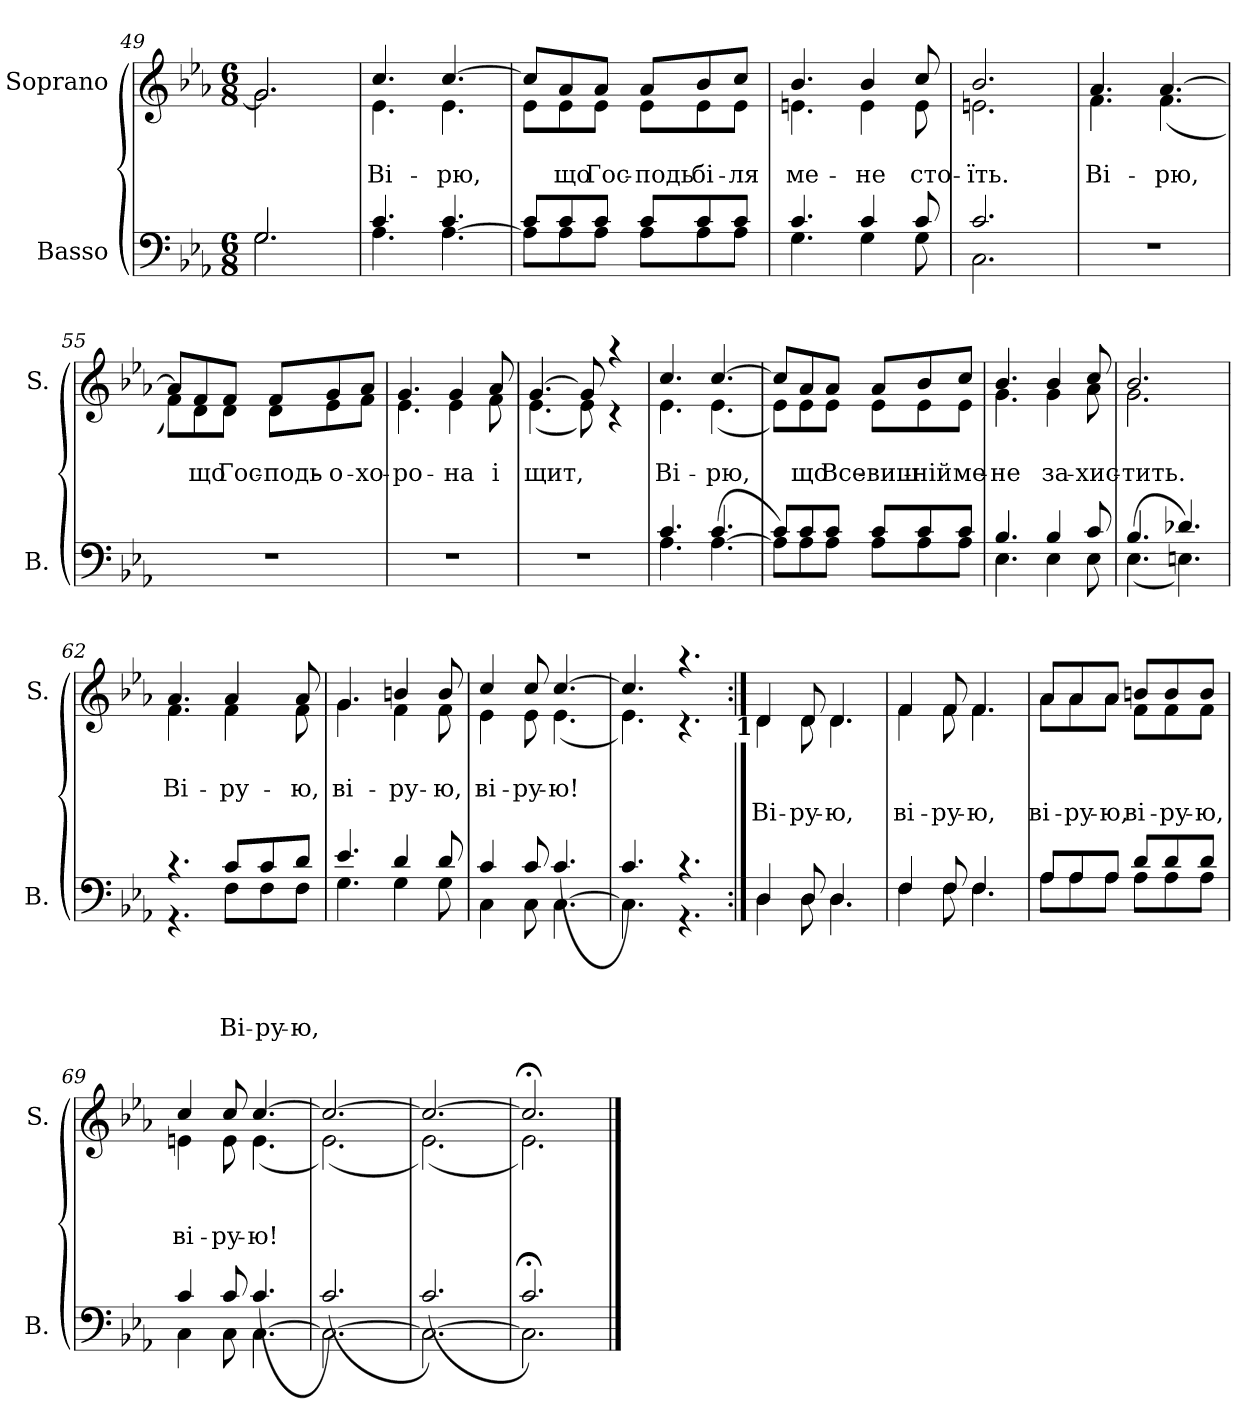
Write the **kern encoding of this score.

**kern	**text	**text	**text	**kern	**text	**text	**text
*part2	*part2	*part2	*part2	*part1	*part1	*part1	*part1
*staff2	*staff2	*staff2	*staff2	*staff1	*staff1	*staff1	*staff1
*I"Basso	*	*	*	*I"Soprano	*	*	*
*I'B.	*	*	*	*I'S.	*	*	*
*clefF4	*	*	*	*clefG2	*	*	*
*k[b-e-a-]	*	*	*	*k[b-e-a-]	*	*	*
*c:	*	*	*	*c:	*	*	*
*M6/8	*	*	*	*M6/8	*	*	*
=49	=49	=49	=49	=49	=49	=49	=49
*^	*	*	*	*^	*	*	*
2.G\	2.G/	.	.	.	2.g/]	2.g\	.	.	.
=50	=50	=50	=50	=50	=50	=50	=50	=50	=50
!	!	!	!	!	!	!	!	!LO:LY:b	!
4.A-\	4.c/	.	.	.	4.cc/	4.e-\	.	Ві-	.
!	!	!	!	!	!	!	!	!LO:LY:b	!
[<4.A-\	(4.c/	.	.	.	[>4.cc/	(<4.e-\	.	-рю,	.
!!LO:LB:g=z	!!
=51	=51	=51	=51	=51	=51	=51	=51	=51	=51
8A-\L]	8c/L	.	.	.	8cc/L]	8e-\L	.	.	.
!	!	!	!	!	!	!	!	!LO:LY:b	!
8A-\	8c/	.	.	.	8a-/	8e-\	.	що	.
!	!	!	!	!	!	!	!	!LO:LY:b	!
8A-\J	8c/J	.	.	.	8a-/J	8e-\J	.	Гос-	.
!	!	!	!	!	!	!	!	!LO:LY:b	!
8A-\L	8c/L	.	.	.	8a-/L	8e-\L	.	-подь	.
!	!	!	!	!	!	!	!	!LO:LY:b	!
8A-\	8c/	.	.	.	8b-/	8e-\	.	бі-	.
!	!	!	!	!	!	!	!	!LO:LY:b	!
8A-\J	8c/J	.	.	.	8cc/J	8e-\J	.	-ля	.
=52	=52	=52	=52	=52	=52	=52	=52	=52	=52
!	!	!	!	!	!	!	!	!LO:LY:b	!
4.G\	4.c/	.	.	.	4.b-/	4.en\	.	ме-	.
!	!	!	!	!	!	!	!	!LO:LY:b	!
4G\	4c/	.	.	.	4b-/	4e\	.	-не	.
!	!	!	!	!	!	!	!	!LO:LY:b	!
8G\	8c/	.	.	.	8cc/	8e\	.	сто-	.
=53	=53	=53	=53	=53	=53	=53	=53	=53	=53
!	!	!	!	!	!	!	!	!LO:LY:b	!
2.C\	2.c/	.	.	.	2.b-/	2.en\	.	-їть.	.
=54	=54	=54	=54	=54	=54	=54	=54	=54	=54
!	!	!	!	!	!	!	!	!LO:LY:b	!
*v	*v	*	*	*	*	*	*	*	*
2.r	.	.	.	4.a-/	4.f\	.	Ві-	.
!	!	!	!	!	!	!	!LO:LY:b	!
.	.	.	.	[>4.a-/	(<4.f\	.	-рю,	.
!!LO:LB:g=z	!!
=55	=55	=55	=55	=55	=55	=55	=55	=55
2.r	.	.	.	8a-/L]	8f\L)	.	.	.
!	!	!	!	!	!	!	!LO:LY:b	!
.	.	.	.	8f/	8d\	.	що	.
!	!	!	!	!	!	!	!LO:LY:b	!
.	.	.	.	8f/J	8d\J	.	Гос-	.
!	!	!	!	!	!	!	!LO:LY:b	!
.	.	.	.	8f/L	8d\L	.	-подь-	.
!	!	!	!	!	!	!	!LO:LY:b	!
.	.	.	.	8g/	8e-\	.	-о-	.
!	!	!	!	!	!	!	!LO:LY:b	!
.	.	.	.	8a-/J	8f\J	.	-хо-	.
=56	=56	=56	=56	=56	=56	=56	=56	=56
!	!	!	!	!	!	!	!LO:LY:b	!
2.r	.	.	.	4.g/	4.e-\	.	-ро-	.
!	!	!	!	!	!	!	!LO:LY:b	!
.	.	.	.	4g/	4e-\	.	-на	.
!	!	!	!	!	!	!	!LO:LY:b	!
.	.	.	.	8a-/	8f\	.	і	.
=57	=57	=57	=57	=57	=57	=57	=57	=57
!	!	!	!	!	!	!	!LO:LY:b	!
2.r	.	.	.	[>4.g/	(<4.e-\	.	щит,	.
.	.	.	.	8g/]	8e-\)	.	.	.
.	.	.	.	4raa	4rc	.	.	.
=58	=58	=58	=58	=58	=58	=58	=58	=58
*^	*	*	*	*	*	*	*	*
!	!	!	!	!	!	!	!	!LO:LY:b	!
4.A-\	4.c/	.	.	.	4.cc/	4.e-\	.	Ві-	.
!	!	!	!	!	!	!	!	!LO:LY:b	!
(>[<4.A-\	4.c/	.	.	.	[>4.cc/	(<4.e-\	.	-рю,	.
!!LO:LB:g=z	!!
=59	=59	=59	=59	=59	=59	=59	=59	=59	=59
8A-\L])	8c/L	.	.	.	8cc/L]	8e-\L)	.	.	.
!	!	!	!	!	!	!	!	!LO:LY:b	!
8A-\	8c/	.	.	.	8a-/	8e-\	.	що	.
!	!	!	!	!	!	!	!	!LO:LY:b	!
8A-\J	8c/J	.	.	.	8a-/J	8e-\J	.	Все-	.
!	!	!	!	!	!	!	!	!LO:LY:b	!
8A-\L	8c/L	.	.	.	8a-/L	8e-\L	.	-виш-	.
!	!	!	!	!	!	!	!	!LO:LY:b	!
8A-\	8c/	.	.	.	8b-/	8e-\	.	-ній	.
!	!	!	!	!	!	!	!	!LO:LY:b	!
8A-\J	8c/J	.	.	.	8cc/J	8e-\J	.	ме-	.
=60	=60	=60	=60	=60	=60	=60	=60	=60	=60
!	!	!	!	!	!	!	!	!LO:LY:b	!
4.E-\	4.B-/	.	.	.	4.b-/	4.g\	.	-не	.
!	!	!	!	!	!	!	!	!LO:LY:b	!
4E-\	4B-/	.	.	.	4b-/	4g\	.	за-	.
!	!	!	!	!	!	!	!	!LO:LY:b	!
8E-\	8c/	.	.	.	8cc/	8a-\	.	-хис-	.
=61	=61	=61	=61	=61	=61	=61	=61	=61	=61
!	!	!	!	!	!	!	!	!LO:LY:b	!
(<(>4.E-\	4.B-/	.	.	.	2.b-/	2.g\	.	-тить.	.
4.En\))	4.d-X/	.	.	.	.	.	.	.	.
=62	=62	=62	=62	=62	=62	=62	=62	=62	=62
!	!	!	!	!	!	!	!	!LO:LY:b	!
4.rc	4.r	.	.	.	4.a-/	4.f\	.	Ві-	.
!	!	!	!	!LO:LY:a	!	!	!	!LO:LY:b	!
8F\L	8c/L	.	.	Ві-	4a-/	4f\	.	-ру-	.
!	!	!	!	!LO:LY:a	!	!	!	!	!
8F\	8c/	.	.	-ру-	.	.	.	.	.
!	!	!	!	!LO:LY:a	!	!	!	!LO:LY:b	!
8F\J	8d/J	.	.	-ю,	8a-/	8f\	.	-ю,	.
!!LO:PB:g=z	!!
=63	=63	=63	=63	=63	=63	=63	=63	=63	=63
!	!	!	!	!	!	!	!	!LO:LY:b	!
4.G\	4.e-/	.	.	.	4.g/	4.g\	.	ві-	.
!	!	!	!	!	!	!	!	!LO:LY:b	!
4G\	4d/	.	.	.	4bn/	4f\	.	-ру-	.
!	!	!	!	!	!	!	!	!LO:LY:b	!
8G\	8d/	.	.	.	8b/	8f\	.	-ю,	.
=64	=64	=64	=64	=64	=64	=64	=64	=64	=64
!	!	!	!	!	!	!	!	!LO:LY:b	!
4C\	4c/	.	.	.	4cc/	4e-\	.	ві-	.
!	!	!	!	!	!	!	!	!LO:LY:b	!
8C\	8c/	.	.	.	8cc/	8e-\	.	-ру-	.
!	!	!	!	!	!	!	!	!LO:LY:b	!
[<4.C\	(4.c/	.	.	.	[>4.cc/	(<4.e-\	.	-ю!	.
=65	=65	=65	=65	=65	=65	=65	=65	=65	=65
4.C\]	4.c/)	.	.	.	4.cc/]	4.e-\)	.	.	.
4.rc	4.r	.	.	.	4.raa	4.rc	.	.	.
!	!	!	!	!	!	!LO:TX:b:B:t=1	!	!	!
=66:|!	=66:|!	=66:|!	=66:|!	=66:|!	=66:|!	=66:|!	=66:|!	=66:|!	=66:|!
!	!	!	!	!	!	!	!	!	!LO:LY:b
4D\	4D/	.	.	.	4d/	4d\	.	.	Ві-
!	!	!	!	!	!	!	!	!	!LO:LY:b
8D\	8D/	.	.	.	8d/	8d\	.	.	-ру-
!	!	!	!	!	!	!	!	!	!LO:LY:b
4.D\	4.D/	.	.	.	4.d/	4.d\	.	.	-ю,
=67	=67	=67	=67	=67	=67	=67	=67	=67	=67
!	!	!	!	!	!	!	!	!	!LO:LY:b
4F\	4F/	.	.	.	4f/	4f\	.	.	ві-
!	!	!	!	!	!	!	!	!	!LO:LY:b
8F\	8F/	.	.	.	8f/	8f\	.	.	-ру-
!	!	!	!	!	!	!	!	!	!LO:LY:b
4.F\	4.F/	.	.	.	4.f/	4.f\	.	.	-ю,
!!LO:LB:g=z	!!
=68	=68	=68	=68	=68	=68	=68	=68	=68	=68
!	!	!	!	!	!	!	!	!	!LO:LY:b
8A-\L	8A-/L	.	.	.	8a-/L	8a-\L	.	.	ві-
!	!	!	!	!	!	!	!	!	!LO:LY:b
8A-\	8A-/	.	.	.	8a-/	8a-\	.	.	-ру-
!	!	!	!	!	!	!	!	!	!LO:LY:b
8A-\J	8A-/J	.	.	.	8a-/J	8a-\J	.	.	-ю,
!	!	!	!	!	!	!	!	!	!LO:LY:b
8A-\L	8d/L	.	.	.	8bn/L	8f\L	.	.	ві-
!	!	!	!	!	!	!	!	!	!LO:LY:b
8A-\	8d/	.	.	.	8b/	8f\	.	.	-ру-
!	!	!	!	!	!	!	!	!	!LO:LY:b
8A-\J	8d/J	.	.	.	8b/J	8f\J	.	.	-ю,
=69	=69	=69	=69	=69	=69	=69	=69	=69	=69
!	!	!	!	!	!	!	!	!	!LO:LY:b
4C\	4c/	.	.	.	4cc/	4en\	.	.	ві-
!	!	!	!	!	!	!	!	!	!LO:LY:b
8C\	8c/	.	.	.	8cc/	8e\	.	.	-ру-
!	!	!	!	!	!	!	!	!	!LO:LY:b
[<4.C\	(4.c/	.	.	.	[>4.cc/	(<4.e\	.	.	-ю!
=70	=70	=70	=70	=70	=70	=70	=70	=70	=70
2.C\_	(2.c/)	.	.	.	2.cc/_	(<2.e-\)	.	.	.
=71	=71	=71	=71	=71	=71	=71	=71	=71	=71
2.C\_	(2.c/)	.	.	.	2.cc/_	(<2.e-\)	.	.	.
=72	=72	=72	=72	=72	=72	=72	=72	=72	=72
2.C;\]	2.c/)	.	.	.	2.cc;</]	2.e-\)	.	.	.
*v	*v	*	*	*	*	*	*	*	*
*	*	*	*	*v	*v	*	*	*
==	==	==	==	==	==	==	==
*-	*-	*-	*-	*-	*-	*-	*-
